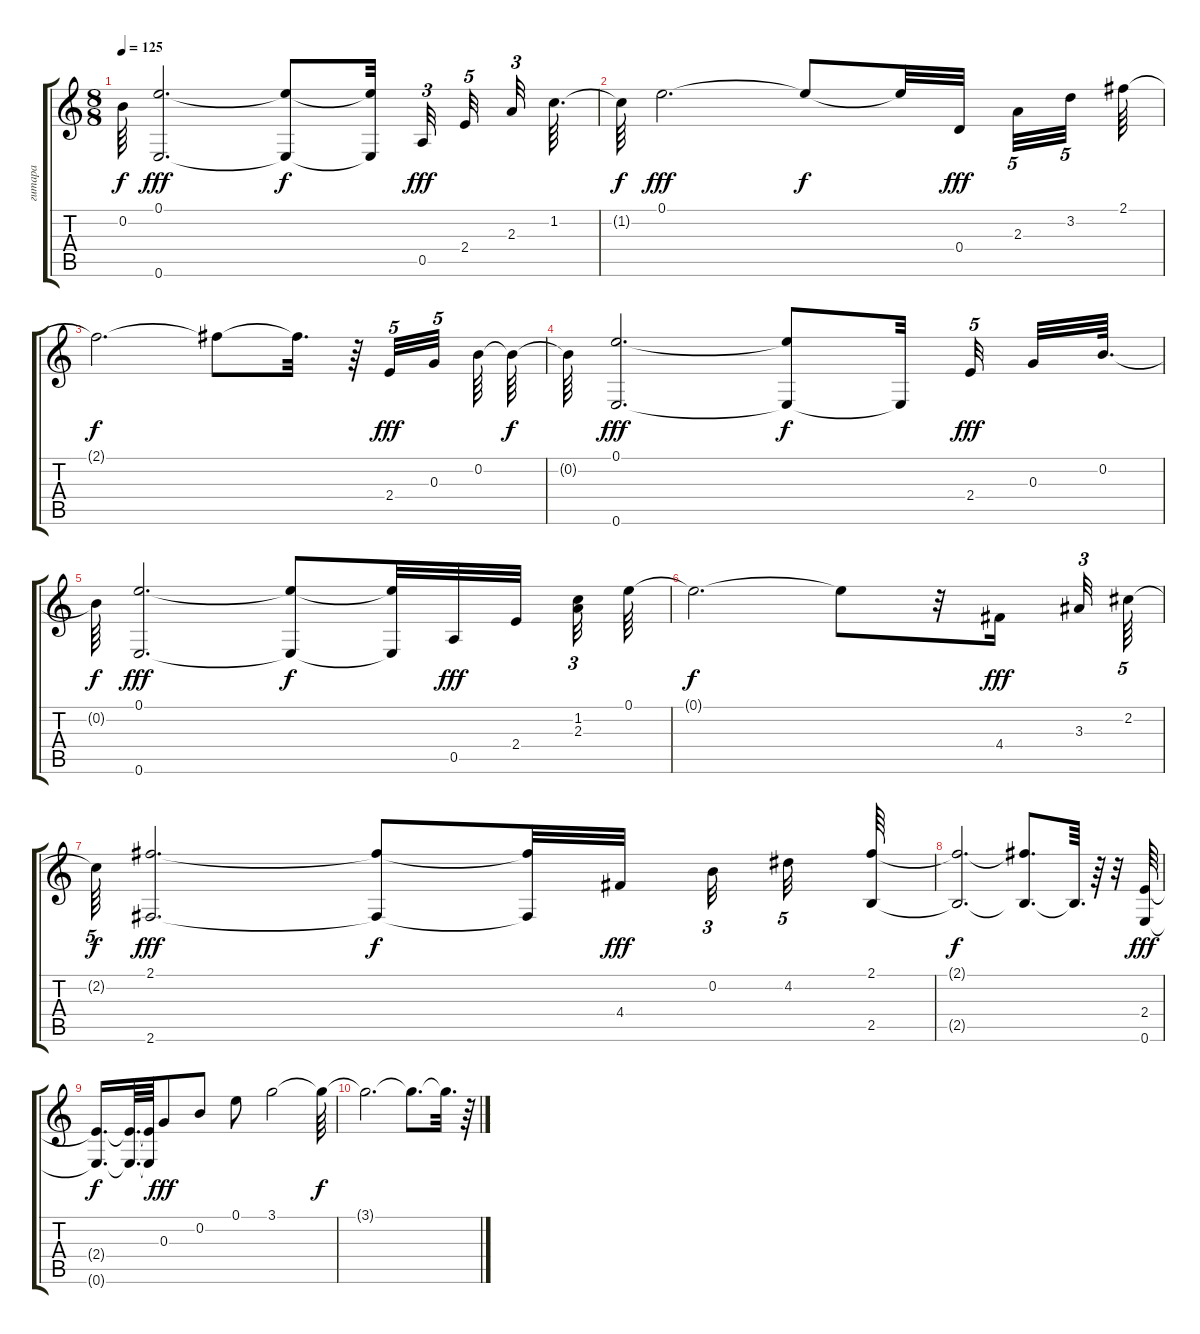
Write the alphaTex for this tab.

\track ("гитара" "гитара") {instrument acousticguitarsteel}
\staff {score tabs}
\tuning (E4 B3 G3 D3 A2 E2) {hide}
\ts (8 8)
\tempo 125
\clef g2
\ks c
0.2{t}.64{dy f} (0.1 0.6).2{d dy fff} (0.1{t} 0.6{t}).8{dy f} (0.1{t} 0.6{t}).32{beam splitsecondary} 0.5.32{tu (3 2) dy fff} 2.4.32{tu (5 4)} 2.3.32{tu (3 2) beam splitsecondary} 1.2.64{d} |
1.2{t}.64{dy f} 0.1.2{d dy fff} 0.1{t}.8{dy f} 0.1{t}.32 0.4.32{dy fff beam splitsecondary} 2.3.32{tu (5 4)} 3.2.32{tu (5 4)} 2.1.64 |
2.1{t}.2{d dy f} 2.1{t}.8 2.1{t}.32{d} r.64 2.4.32{tu (5 4) dy fff} 0.3.32{tu (5 4) beam splitsecondary} 0.2.64 0.2{t}.64{dy f} |
0.2{t}.64 (0.1 0.6).2{d dy fff} (0.1{t} 0.6{t}).8{dy f} 0.6{t}.32{beam splitsecondary} 2.4.32{tu (5 4) dy fff beam splitsecondary} 0.3.32 0.2.64{d} |
0.2{t}.64{dy f} (0.1 0.6).2{d dy fff} (0.1{t} 0.6{t}).8{dy f} (0.1{t} 0.6{t}).32 0.5.32{dy fff} 2.4.32{beam splitsecondary} (1.2 2.3).32{tu (3 2)} 0.1.64 |
0.1{t}.2{d dy f} 0.1{t}.8 r.32 4.4.16{dy fff beam splitsecondary} 3.3.32{tu (3 2)} 2.2.64{tu (5 4)} |
2.2{t}.64{tu (5 4) dy f} (2.1 2.6).2{d dy fff} (2.1{t} 2.6{t}).8{dy f} (2.1{t} 2.6{t}).32 4.4.32{dy fff beam splitsecondary} 0.2.32{tu (3 2)} 4.2.32{tu (5 4) beam splitsecondary} (2.1 2.5).64 |
(2.1{t} 2.5{t}).2{d dy f} (2.1{t} 2.5{t}).8{d} 2.5{t}.64{d} r.64 r.32 (2.4 0.6).64{dy fff} |
(2.4{t} 0.6{t}).16{d dy f} (2.4{t} 0.6{t}).64{d} (2.4{t} 0.6{t}).64 0.3.8{dy fff} 0.2.8 0.1.8 3.1.2 3.1{t}.64{dy f} |
3.1{t}.2{d} 3.1{t}.8{d} 3.1{t}.32{d} r.64
